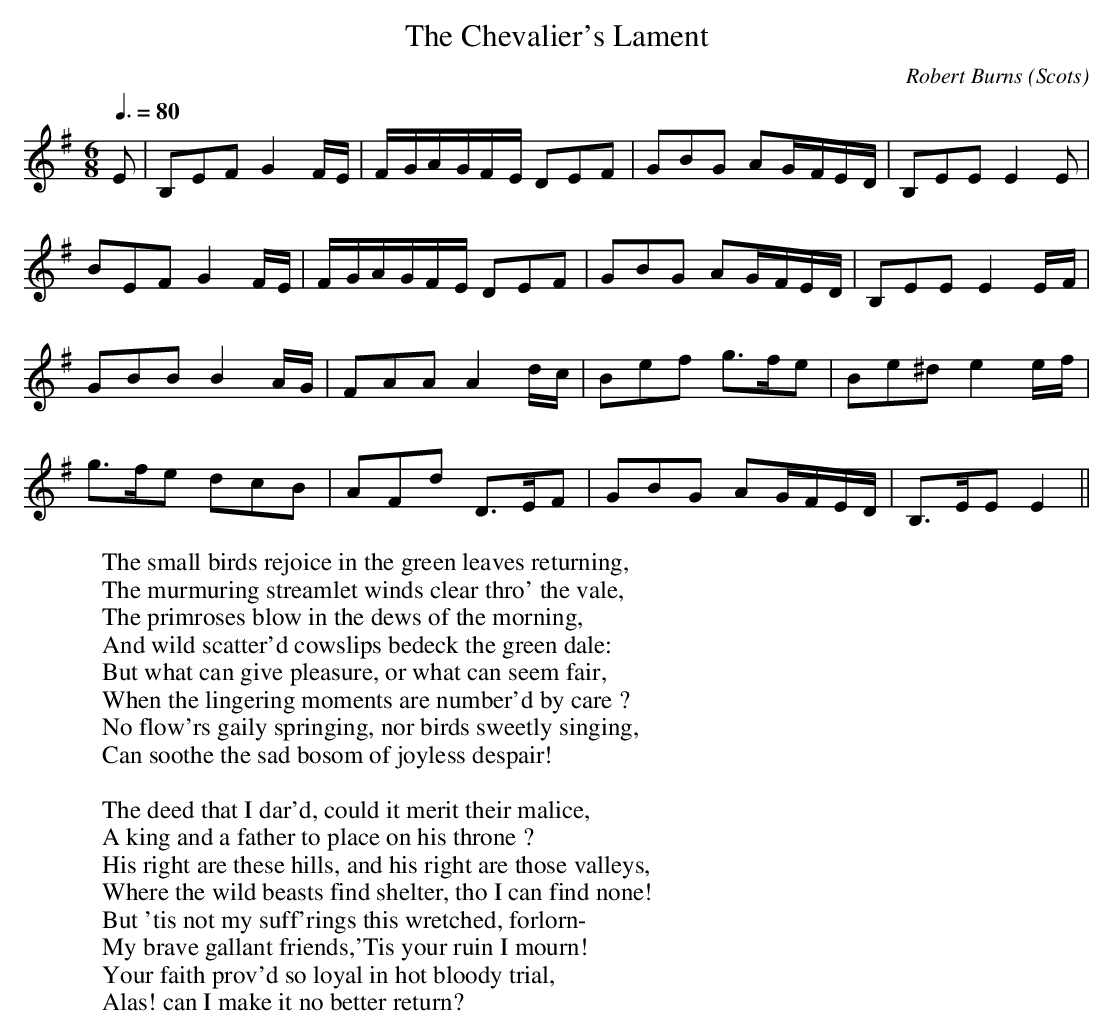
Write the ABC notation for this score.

X:1
T:Chevalier's Lament, The
C:Robert Burns
O:Scots
M:6/8
L:1/8
Q:3/8=80
W:The small birds rejoice in the green leaves returning,
W:The murmuring streamlet winds clear thro' the vale,
W:The primroses blow in the dews of the morning,
W:And wild scatter'd cowslips bedeck the green dale:
W:But what can give pleasure, or what can seem fair,
W:When the lingering moments are number'd by care ?
W:No flow'rs gaily springing, nor birds sweetly singing,
W:Can soothe the sad bosom of joyless despair!
W:
W:The deed that I dar'd, could it merit their malice,
W:A king and a father to place on his throne ?
W:His right are these hills, and his right are those valleys,
W:Where the wild beasts find shelter, tho I can find none!
W:But 'tis not my suff'rings this wretched, forlorn-
W:My brave gallant friends,'Tis your ruin I mourn!
W:Your faith prov'd so loyal in hot bloody trial,
W:Alas! can I make it no better return?
K:G
E|B,EF G2F/E/|F/-G/A/-G/F/-E/ DEF|GBG AG/-F/E/-D/|B,EE E2E|
BEF G2F/E/|F/-G/A/-G/F/-E/ DEF|GBG AG/-F/E/-D/|B,EE E2E/-F/|
GBB B2A/G/|FAA A2d/c/|Bef g3/2f/e|Be^d e2e/-f/|
g3/2f/e dcB|AFd D3/2E/F|GBG AG/-F/E/-D/|B,3/2E/E E2||
